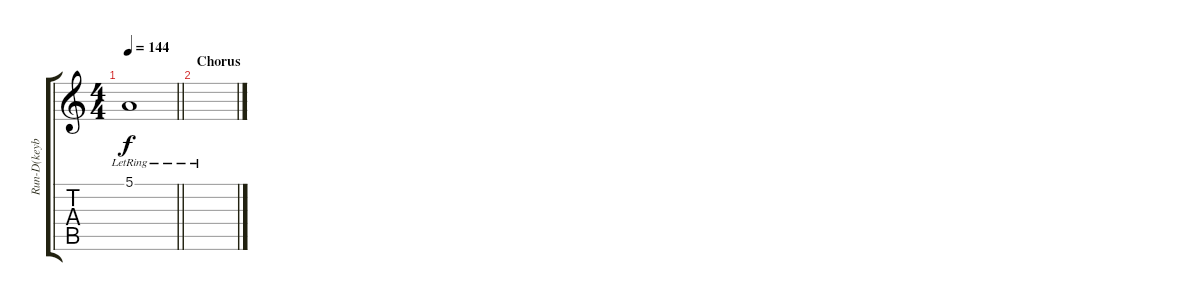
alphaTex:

\track ("Run-D(keyboard 2)" "Run-D(keyb") {instrument acousticgrandpiano}
\staff {score tabs}
\tuning (E4 B3 G3 D3 A2 E2) {hide}
\ts (4 4)
\tempo 144
\clef g2
\barLineRight lightlight
\ks c
5.1{lr}.1{dy f} |
\section ("" "Chorus")
